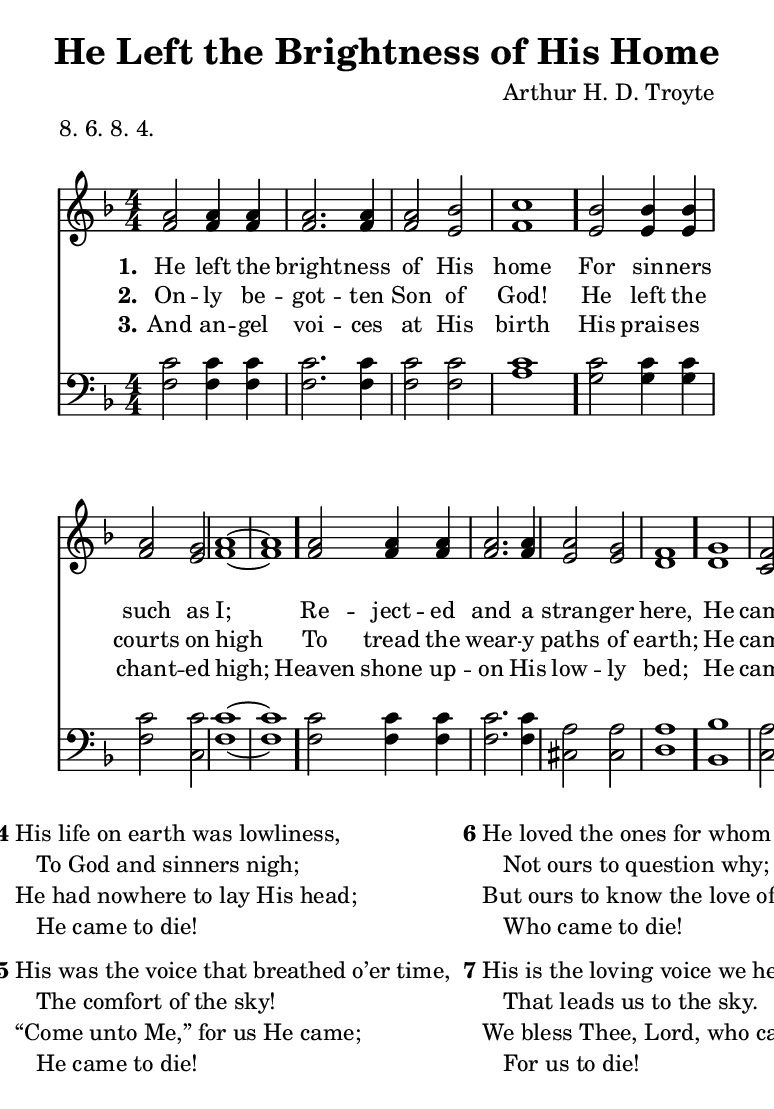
\include "common/global.ily"
\paper {
  \include "common/paper.ily"
  ragged-last-bottom = ##t
  system-count = 2
system-system-spacing.padding = 8

}

\header{
  %gospel
  hymnnumber = "137"
  title = "He Left the Brightness of His Home" % not found at hymnary.org
  tunename = "Troyte. Adpt"
  meter = "8. 6. 8. 4."
  poet = ""
  composer = "Arthur H. D. Troyte" % see https://hymnary.org/person/Troyte_AHD
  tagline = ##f
}

% for fermata in MIDI
ta = { \tempo 2=80 }
tb = { \tempo 2=40 }

patternAA = { c2 c4 c4 | c2. c4 | c2 c2 | c1 }
patternBA = { c2 c4 c4 | c2 c2 | c1 ~ | c1 }
patternCA = { c1 | c2 c2 | c1 ~ | c4 c4 c2 }

global = {
  \include "common/overrides.ily"
  \override Staff.TimeSignature.style = #'numbered
  \time 4/4
  \override Score.MetronomeMark.transparent = ##t % hide all fermata changes too
  \ta
  \key f \major
  \autoBeamOff
}

notesSoprano = {
\global
\relative c'' {

  \changePitch \patternAA { a a a | a a | a bes | c }
  \changePitch \patternBA { bes bes bes | a g | a | a }
  \changePitch \patternAA { a a a | a a | a g | f }
  \changePitch \patternCA { g | f e | f f r r }

  \bar "|."

}
}

notesAlto = {
\global
\relative e' {

  \changePitch \patternAA { f f f | f f | f e | f }
  \changePitch \patternBA { e e e | f e | f | f }
  \changePitch \patternAA { f f f | f f | e e | d }
  \changePitch \patternCA { d | c c | c | c r r }

}
}

notesTenor = {
\global
\relative a {

  \changePitch \patternAA { c c c | c c | c c | c }
  \changePitch \patternBA { c c c | c c | c | c }
  \changePitch \patternAA { c c c | c c | a a | a }
  \changePitch \patternCA { bes | a g | a | a r r }

}
}

notesBass = {
\global
\relative f {

  \changePitch \patternAA { f f f | f f | f f | a }
  \changePitch \patternBA { g g g | f c | f | f }
  \changePitch \patternAA { f f f | f f | cis cis | d }
  \changePitch \patternCA { bes | c c | f | f r r }

}
}

wordsA = \lyricmode {
\set stanza = "1."

He left the bright -- ness of His home \bar "."
For sin -- ners such as I; \bar "."
Re -- ject -- ed and a stran -- ger here, \bar "."
He came to die! \bar "."

}

wordsB = \lyricmode {
\set stanza = "2."

On -- ly be -- got -- ten Son of God!
He left the courts on high
To tread the wear -- y paths of earth;
He came to die!

}

wordsC = \lyricmode {
\set stanza = "3."

And an -- gel voi -- ces at His birth
His prais -- es chant -- ed high;
Heaven shone up -- on His low -- ly bed;
He came to die!

}

wordsD = \markuplist {

\line { His life on earth was lowliness, }
\line { { \hspace #2 } To God and sinners nigh; }
\line { He had nowhere to lay His head; }
\line { { \hspace #2 } He came to die! }

}

wordsE = \markuplist {

\line { His was the voice that breathed o’er time, }
\line { { \hspace #2 } The comfort of the sky! }
\line { “Come unto Me,” for us He came; }
\line { { \hspace #2 } He came to die! }

}

wordsF = \markuplist {

\line { He loved the ones for whom He died — }
\line { { \hspace #2 } Not ours to question why; }
\line { But ours to know the love of Him }
\line { { \hspace #2 } Who came to die! }

}

wordsG = \markuplist {

\line { His is the loving voice we hear }
\line { { \hspace #2 } That leads us to the sky. }
\line { We bless Thee, Lord, who came to earth }
\line { { \hspace #2 } For us to die! }

}

\score {
  \context ChoirStaff <<
    \context Staff = upper <<
      \set Staff.autoBeaming = ##f
      \set ChoirStaff.systemStartDelimiter = #'SystemStartBar
      \set ChoirStaff.printPartCombineTexts = ##f
      \partcombine #'(2 . 11) \notesSoprano \notesAlto
      \context NullVoice = sopranos { \voiceOne << \notesSoprano >> }
      \context Lyrics = one   \lyricsto sopranos \wordsA
      \context Lyrics = two   \lyricsto sopranos \wordsB
      \context Lyrics = three \lyricsto sopranos \wordsC
    >>
    \context Staff = men <<
      \set Staff.autoBeaming = ##f
      \clef bass
      \set ChoirStaff.printPartCombineTexts = ##f
      \partcombine #'(2 . 11) \notesTenor \notesBass
    >>
  >>
  \layout {
    \include "common/layout.ily"
  }
  #(cond ((ly:get-option 'eog-midi-permitted) #{ \midi{
    \include "common/midi.ily"
  } #}))
}

\noPageBreak

\markup { \vcenter \column {
  \vspace #1
  \fill-line {
    \null
    \column {
    \line{ \bold 4 \column { \wordsD } } \combine \null \vspace #0.4
    \line{ \bold 5 \column { \wordsE } }
    }
    \null
    \column {
    \line{ \bold 6 \column { \wordsF } } \combine \null \vspace #0.4
    \line{ \bold 7 \column { \wordsG } }
    }
    \null
  }
} }

\version "2.19.49"  % necessary for upgrading to future LilyPond versions.

% vi:set et ts=2 sw=2 ai nocindent syntax=lilypond:
